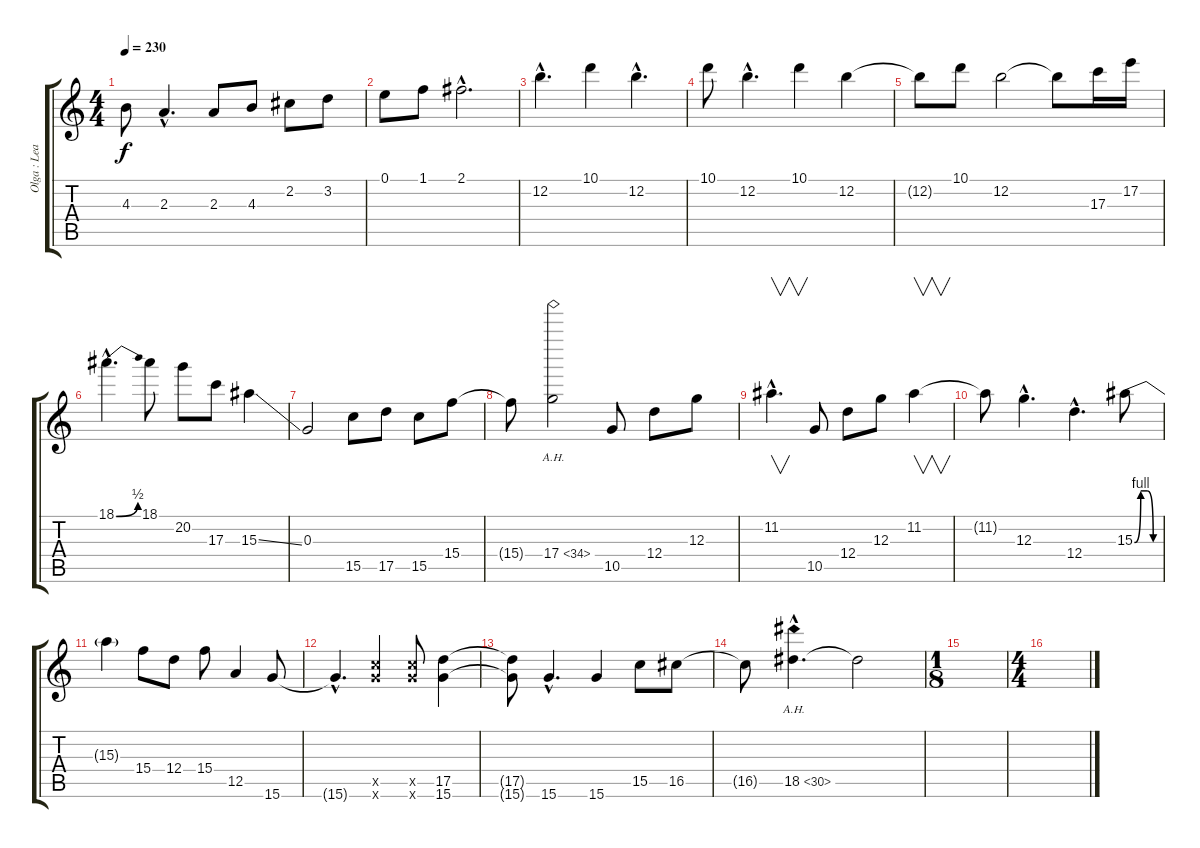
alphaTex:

\track ("Olga : Lead Guitar" "Olga : Lea") {instrument overdrivenguitar}
\staff {score tabs}
\tuning (E4 B3 G3 D3 A2 E2) {hide}
\ts (4 4)
\tempo 230
\clef g2
\ks c
4.3.8{dy f} 2.3{hac}.4{d} 2.3.8 4.3.8 2.2.8 3.2.8 |
0.1.8 1.1.8 2.1{hac}.2{d} |
12.2{hac}.4{d} 10.1.4 12.2{hac}.4{d} |
10.1.8 12.2{hac}.4{d} 10.1.4 12.2.4 |
12.2{t}.8 10.1.8 12.2.2 12.2{t}.8 17.3.16 17.2.16 |
18.1{be (bend 0 0 60 2) hac}.4{d} 18.1.8 20.2.8 17.3.8 15.3{ss}.4 |
0.3.2 15.5.8 17.5.8 15.5.8 15.4.8 |
15.4{t}.8 17.4{ah 17}.2 10.5.8 12.4.8 12.3.8 |
11.2{hac}.4{v d} 10.5.8 12.4.8 12.3.8 11.2.4{v} |
11.2{t}.8 12.3{hac}.4{d} 12.4{hac}.4{d} 15.3{be (custom 0 0 15 4 30 4 45 0 60 0)}.8 |
15.3{t}.4 15.4.8 12.4.8 15.4.8 12.5.4 15.6.8 |
15.6{hac t}.4{d} (15.5{x} 15.6{x}).4 (15.5{x} 15.6{x}).8 (17.5 15.6).4 |
(17.5{t} 15.6{t}).8 15.6{hac}.4{d} 15.6.4 15.5.8 16.5.8 |
16.5{t}.8 18.5{ah 12 hac}.4{d} 18.5{t}.2 |
\ts (1 8)
|
\ts (4 4)
